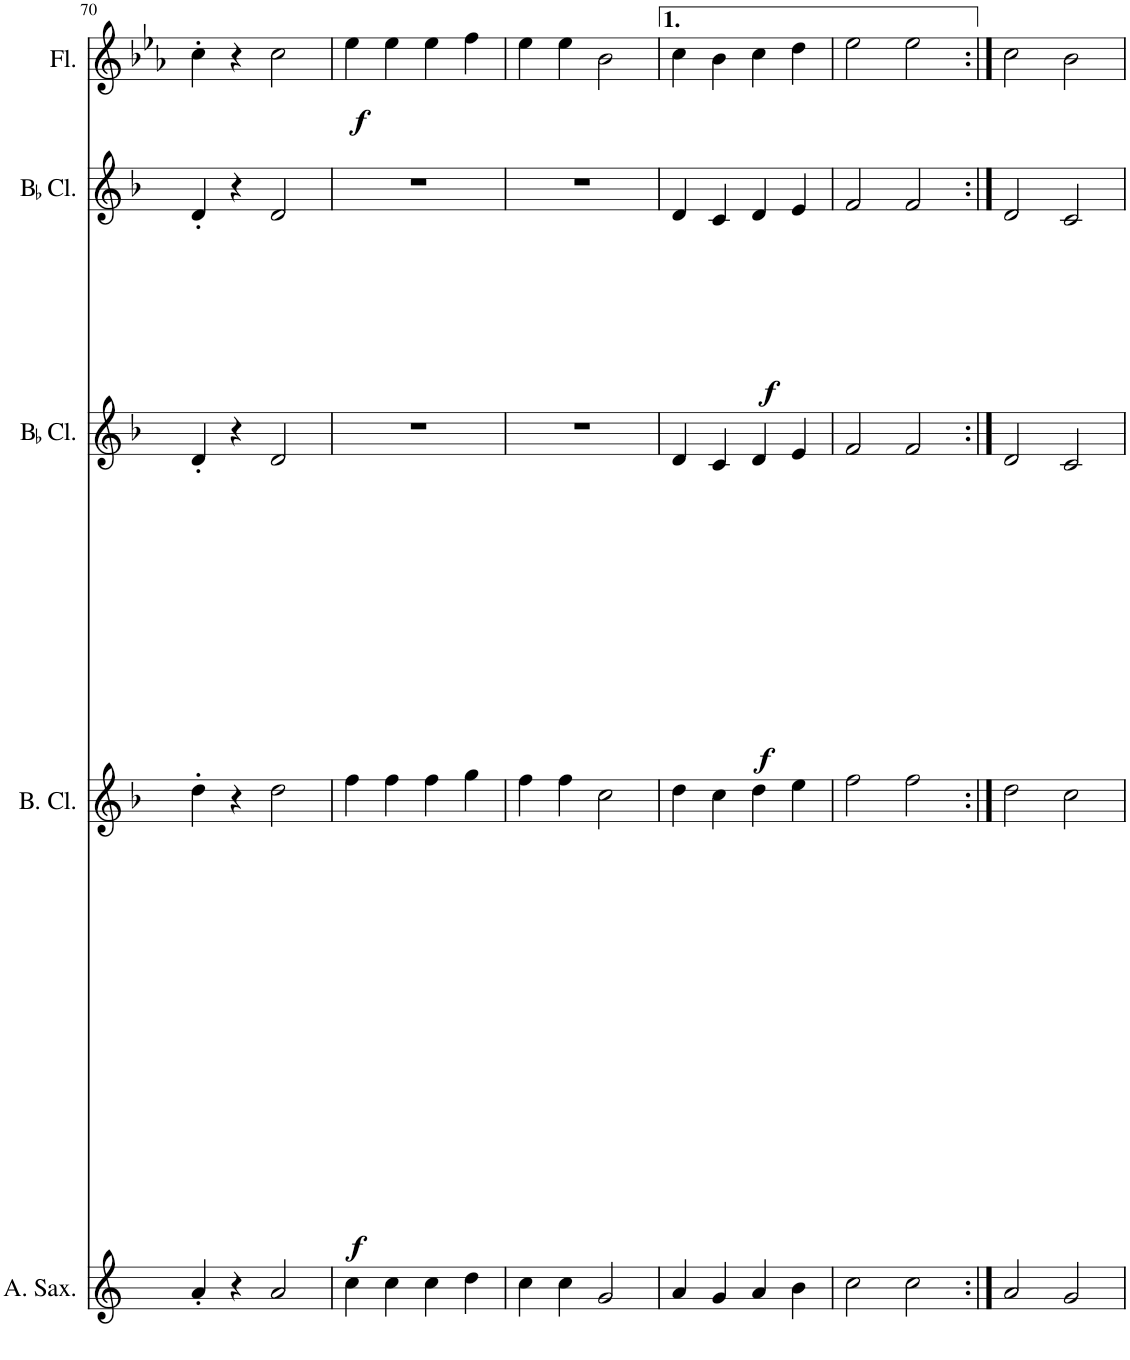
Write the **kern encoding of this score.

**kern	**kern	**dynam	**kern	**dynam	**kern	**dynam	**kern	**dynam
*part5	*part4	*part4	*part3	*part3	*part2	*part2	*part1	*part1
*staff5	*staff4	*staff4	*staff3	*staff3	*staff2	*staff2	*staff1	*staff1
*I"Alto Saxophone	*I"Bass Clarinet	*	*I"BaccidentalFlat Clarinet	*	*I"BaccidentalFlat Clarinet	*	*I"Flute	*
*I'A. Sax.	*I'B. Cl.	*	*I'BaccidentalFlat Cl.	*	*I'BaccidentalFlat Cl.	*	*I'Fl.	*
!!LO:PB:g=z
*clefG2	*clefG2	*	*clefG2	*	*clefG2	*	*clefG2	*
*Trd5c9	*Trd8c14	*	*Trd1c2	*	*Trd1c2	*	*	*
*k[]	*k[b-]	*	*k[b-]	*	*k[b-]	*	*k[b-e-a-]	*
*M4/4	*M4/4	*	*M4/4	*	*M4/4	*	*M4/4	*
*met(c)	*met(c)	*	*met(c)	*	*met(c)	*	*met(c)	*
=70	=70	=70	=70	=70	=70	=70	=70	=70
4a'/	4dd'\	.	4d'/	.	4d'/	.	4cc'\	.
4r	4r	.	4r	.	4r	.	4r	.
2a/	2dd\	.	2d/	.	2d/	.	2cc\	.
=71	=71	=71	=71	=71	=71	=71	=71	=71
!	!	!LO:DY:b	!	!	!	!	!	!LO:DY:b
4cc\	4ff\	f	1r	.	1r	.	4ee-\	f
4cc\	4ff\	.	.	.	.	.	4ee-\	.
4cc\	4ff\	.	.	.	.	.	4ee-\	.
4dd\	4gg\	.	.	.	.	.	4ff\	.
=72	=72	=72	=72	=72	=72	=72	=72	=72
4cc\	4ff\	.	1r	.	1r	.	4ee-\	.
4cc\	4ff\	.	.	.	.	.	4ee-\	.
2g/	2cc\	.	.	.	.	.	2b-\	.
=73	=73	=73	=73	=73	=73	=73	=73	=73
!	!	!	!	!LO:DY:b	!	!LO:DY:b	!	!
4a/	4dd\	.	4d/	f	4d/	f	4cc\	.
4g/	4cc\	.	4c/	.	4c/	.	4b-\	.
4a/	4dd\	.	4d/	.	4d/	.	4cc\	.
4b\	4ee\	.	4e/	.	4e/	.	4dd\	.
=74	=74	=74	=74	=74	=74	=74	=74	=74
2cc\	2ff\	.	2f/	.	2f/	.	2ee-\	.
2cc\	2ff\	.	2f/	.	2f/	.	2ee-\	.
=75:|!	=75:|!	=75:|!	=75:|!	=75:|!	=75:|!	=75:|!	=75:|!	=75:|!
2a/	2dd\	.	2d/	.	2d/	.	2cc\	.
2g/	2cc\	.	2c/	.	2c/	.	2b-\	.
=	=	=	=	=	=	=	=	=
*-	*-	*-	*-	*-	*-	*-	*-	*-
